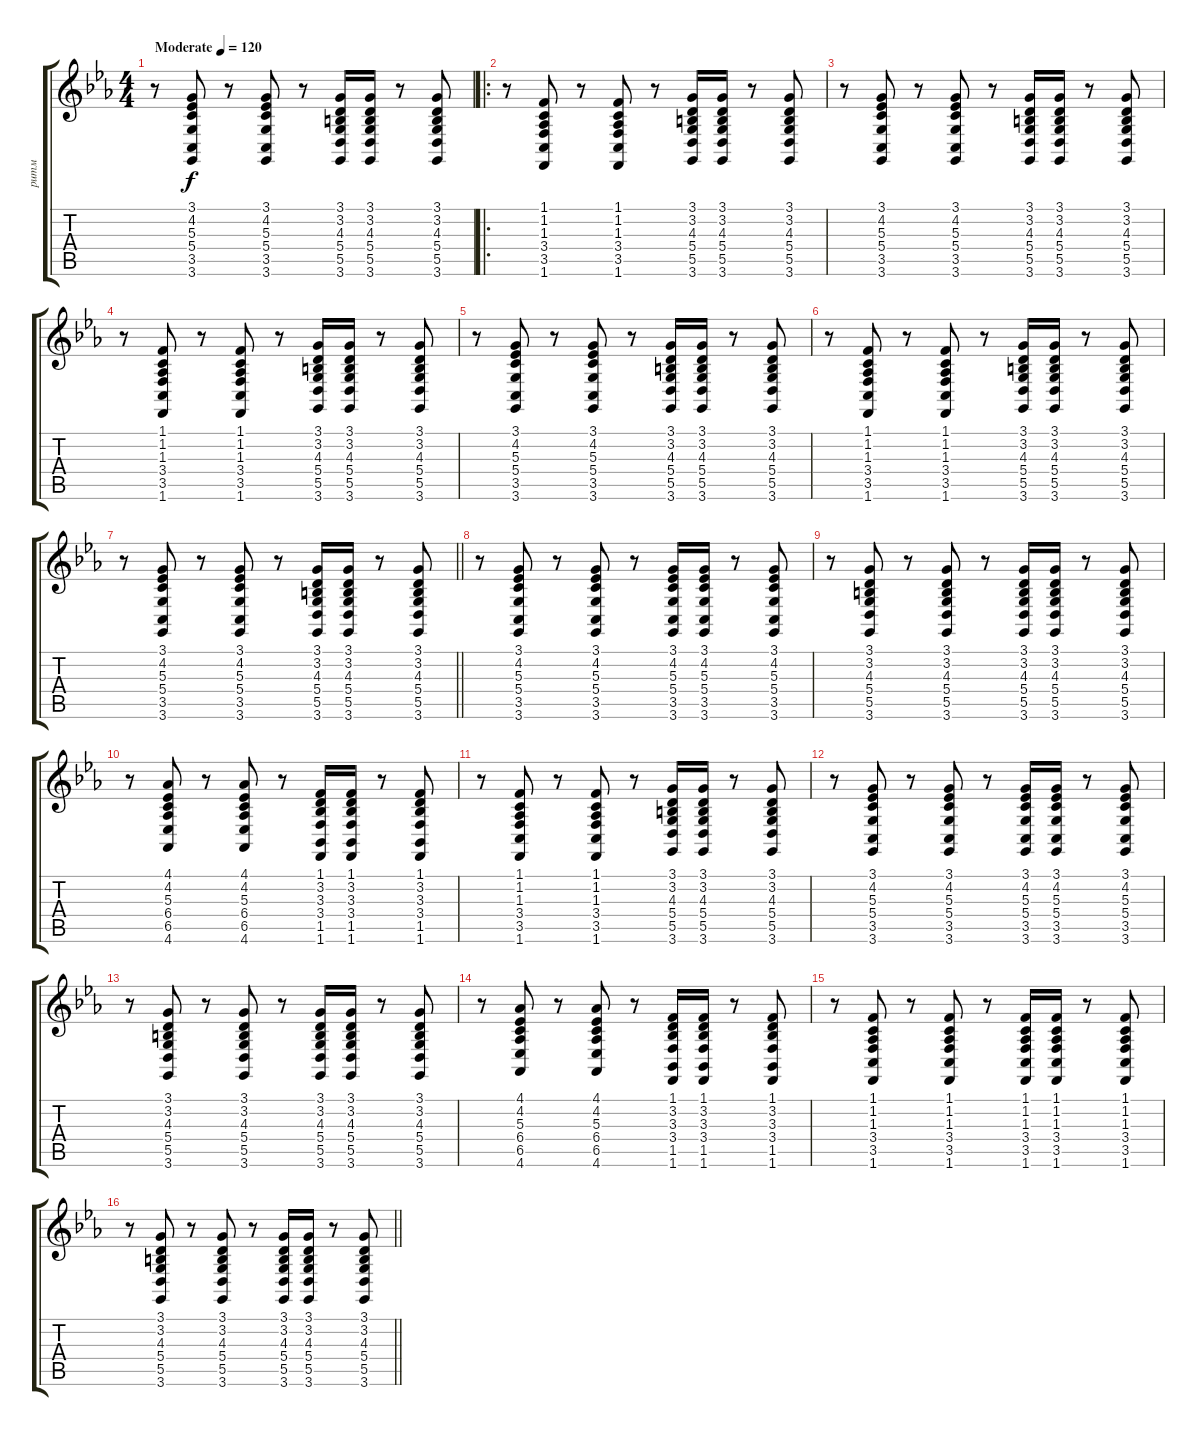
\track ("ритм" "ритм") {instrument harpsichord}
\staff {score tabs}
\tuning (E4 B3 G3 D3 A2 E2) {hide}
\ts (4 4)
\tempo (120 "Moderate")
\clef g2
\ks cminor
r.8{dy f instrument harpsichord} (3.1 4.2 5.3 5.4 3.5 3.6).8 r.8 (3.1 4.2 5.3 5.4 3.5 3.6).8 r.8 (3.1 3.2 4.3 5.4 5.5 3.6).16 (3.1 3.2 4.3 5.4 5.5 3.6).16 r.8 (3.1 3.2 4.3 5.4 5.5 3.6).8 |
\ro
r.8 (1.1 1.2 1.3 3.4 3.5 1.6).8 r.8 (1.1 1.2 1.3 3.4 3.5 1.6).8 r.8 (3.1 3.2 4.3 5.4 5.5 3.6).16 (3.1 3.2 4.3 5.4 5.5 3.6).16 r.8 (3.1 3.2 4.3 5.4 5.5 3.6).8 |
r.8 (3.1 4.2 5.3 5.4 3.5 3.6).8 r.8 (3.1 4.2 5.3 5.4 3.5 3.6).8 r.8 (3.1 3.2 4.3 5.4 5.5 3.6).16 (3.1 3.2 4.3 5.4 5.5 3.6).16 r.8 (3.1 3.2 4.3 5.4 5.5 3.6).8 |
r.8 (1.1 1.2 1.3 3.4 3.5 1.6).8 r.8 (1.1 1.2 1.3 3.4 3.5 1.6).8 r.8 (3.1 3.2 4.3 5.4 5.5 3.6).16 (3.1 3.2 4.3 5.4 5.5 3.6).16 r.8 (3.1 3.2 4.3 5.4 5.5 3.6).8 |
r.8 (3.1 4.2 5.3 5.4 3.5 3.6).8 r.8 (3.1 4.2 5.3 5.4 3.5 3.6).8 r.8 (3.1 3.2 4.3 5.4 5.5 3.6).16 (3.1 3.2 4.3 5.4 5.5 3.6).16 r.8 (3.1 3.2 4.3 5.4 5.5 3.6).8 |
r.8 (1.1 1.2 1.3 3.4 3.5 1.6).8 r.8 (1.1 1.2 1.3 3.4 3.5 1.6).8 r.8 (3.1 3.2 4.3 5.4 5.5 3.6).16 (3.1 3.2 4.3 5.4 5.5 3.6).16 r.8 (3.1 3.2 4.3 5.4 5.5 3.6).8 |
\barLineRight lightlight
r.8 (3.1 4.2 5.3 5.4 3.5 3.6).8 r.8 (3.1 4.2 5.3 5.4 3.5 3.6).8 r.8 (3.1 3.2 4.3 5.4 5.5 3.6).16 (3.1 3.2 4.3 5.4 5.5 3.6).16 r.8 (3.1 3.2 4.3 5.4 5.5 3.6).8 |
r.8 (3.1 4.2 5.3 5.4 3.5 3.6).8 r.8 (3.1 4.2 5.3 5.4 3.5 3.6).8 r.8 (3.1 4.2 5.3 5.4 3.5 3.6).16 (3.1 4.2 5.3 5.4 3.5 3.6).16 r.8 (3.1 4.2 5.3 5.4 3.5 3.6).8 |
r.8 (3.1 3.2 4.3 5.4 5.5 3.6).8 r.8 (3.1 3.2 4.3 5.4 5.5 3.6).8 r.8 (3.1 3.2 4.3 5.4 5.5 3.6).16 (3.1 3.2 4.3 5.4 5.5 3.6).16 r.8 (3.1 3.2 4.3 5.4 5.5 3.6).8 |
r.8 (4.1 4.2 5.3 6.4 6.5 4.6).8 r.8 (4.1 4.2 5.3 6.4 6.5 4.6).8 r.8 (1.1 3.2 3.3 3.4 1.5 1.6).16 (1.1 3.2 3.3 3.4 1.5 1.6).16 r.8 (1.1 3.2 3.3 3.4 1.5 1.6).8 |
r.8 (1.1 1.2 1.3 3.4 3.5 1.6).8 r.8 (1.1 1.2 1.3 3.4 3.5 1.6).8 r.8 (3.1 3.2 4.3 5.4 5.5 3.6).16 (3.1 3.2 4.3 5.4 5.5 3.6).16 r.8 (3.1 3.2 4.3 5.4 5.5 3.6).8 |
r.8 (3.1 4.2 5.3 5.4 3.5 3.6).8 r.8 (3.1 4.2 5.3 5.4 3.5 3.6).8 r.8 (3.1 4.2 5.3 5.4 3.5 3.6).16 (3.1 4.2 5.3 5.4 3.5 3.6).16 r.8 (3.1 4.2 5.3 5.4 3.5 3.6).8 |
r.8 (3.1 3.2 4.3 5.4 5.5 3.6).8 r.8 (3.1 3.2 4.3 5.4 5.5 3.6).8 r.8 (3.1 3.2 4.3 5.4 5.5 3.6).16 (3.1 3.2 4.3 5.4 5.5 3.6).16 r.8 (3.1 3.2 4.3 5.4 5.5 3.6).8 |
r.8 (4.1 4.2 5.3 6.4 6.5 4.6).8 r.8 (4.1 4.2 5.3 6.4 6.5 4.6).8 r.8 (1.1 3.2 3.3 3.4 1.5 1.6).16 (1.1 3.2 3.3 3.4 1.5 1.6).16 r.8 (1.1 3.2 3.3 3.4 1.5 1.6).8 |
r.8 (1.1 1.2 1.3 3.4 3.5 1.6).8 r.8 (1.1 1.2 1.3 3.4 3.5 1.6).8 r.8 (1.1 1.2 1.3 3.4 3.5 1.6).16 (1.1 1.2 1.3 3.4 3.5 1.6).16 r.8 (1.1 1.2 1.3 3.4 3.5 1.6).8 |
\barLineRight lightlight
r.8 (3.1 3.2 4.3 5.4 5.5 3.6).8 r.8 (3.1 3.2 4.3 5.4 5.5 3.6).8 r.8 (3.1 3.2 4.3 5.4 5.5 3.6).16 (3.1 3.2 4.3 5.4 5.5 3.6).16 r.8 (3.1 3.2 4.3 5.4 5.5 3.6).8
